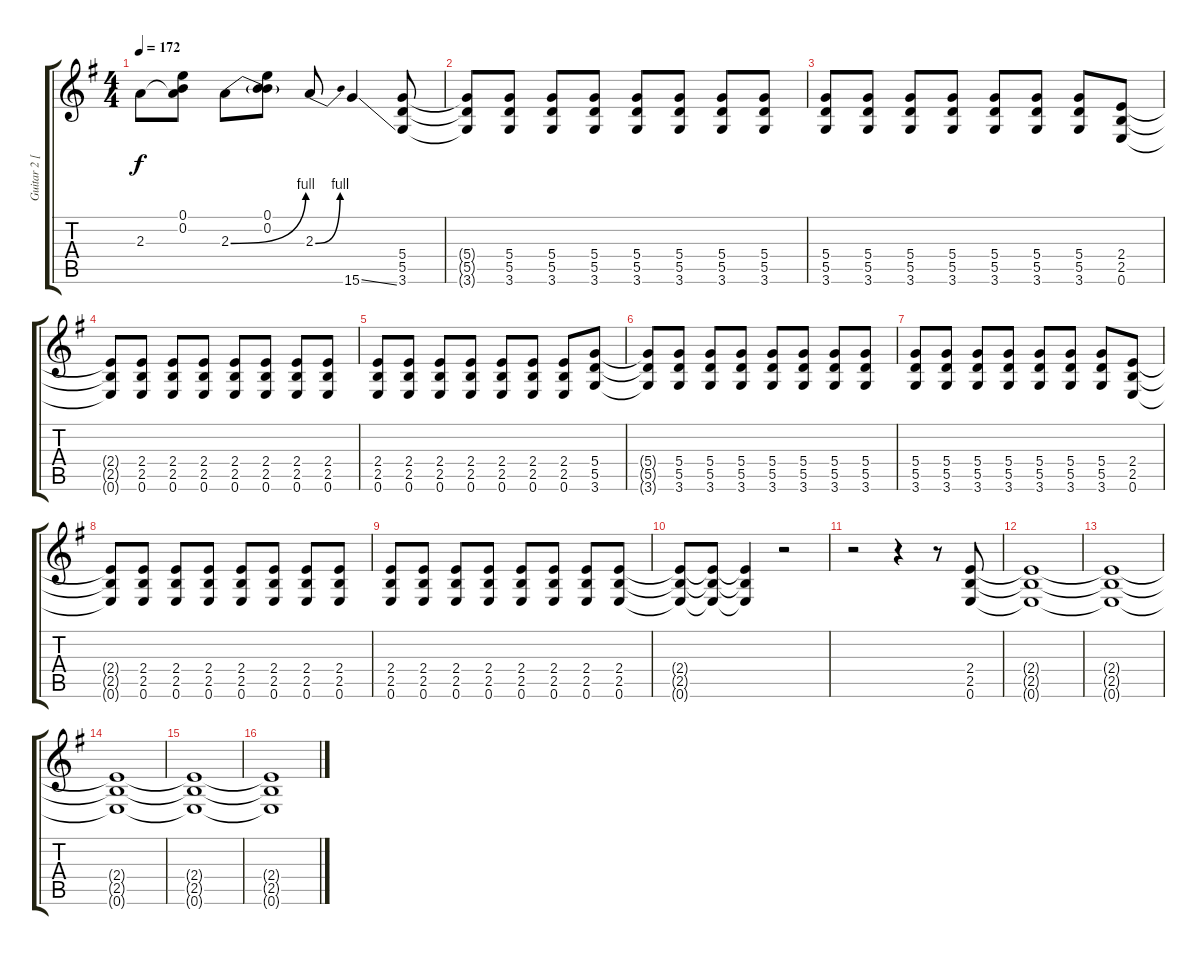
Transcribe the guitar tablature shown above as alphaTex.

\track ("Guitar 2 [Dave]" "Guitar 2 [") {instrument distortionguitar}
\staff {score tabs}
\tuning (E4 B3 G3 D3 A2 E2) {hide}
\ts (4 4)
\tempo 172
\clef g2
\ks g
2.3{t}.8{dy f} (0.1 0.2 2.3{t}).8 2.3{be (bend 0 0 60 4)}.8 (0.1 0.2 2.3{t}).8 2.3{be (bend 0 0 60 4)}.8 15.6{ss}.4 (5.4 5.5 3.6).8 |
(5.4{t} 5.5{t} 3.6{t}).8 (5.4 5.5 3.6).8 (5.4 5.5 3.6).8 (5.4 5.5 3.6).8 (5.4 5.5 3.6).8 (5.4 5.5 3.6).8 (5.4 5.5 3.6).8 (5.4 5.5 3.6).8 |
(5.4 5.5 3.6).8 (5.4 5.5 3.6).8 (5.4 5.5 3.6).8 (5.4 5.5 3.6).8 (5.4 5.5 3.6).8 (5.4 5.5 3.6).8 (5.4 5.5 3.6).8 (2.4 2.5 0.6).8 |
(2.4{t} 2.5{t} 0.6{t}).8 (2.4 2.5 0.6).8 (2.4 2.5 0.6).8 (2.4 2.5 0.6).8 (2.4 2.5 0.6).8 (2.4 2.5 0.6).8 (2.4 2.5 0.6).8 (2.4 2.5 0.6).8 |
(2.4 2.5 0.6).8 (2.4 2.5 0.6).8 (2.4 2.5 0.6).8 (2.4 2.5 0.6).8 (2.4 2.5 0.6).8 (2.4 2.5 0.6).8 (2.4 2.5 0.6).8 (5.4 5.5 3.6).8 |
(5.4{t} 5.5{t} 3.6{t}).8 (5.4 5.5 3.6).8 (5.4 5.5 3.6).8 (5.4 5.5 3.6).8 (5.4 5.5 3.6).8 (5.4 5.5 3.6).8 (5.4 5.5 3.6).8 (5.4 5.5 3.6).8 |
(5.4 5.5 3.6).8 (5.4 5.5 3.6).8 (5.4 5.5 3.6).8 (5.4 5.5 3.6).8 (5.4 5.5 3.6).8 (5.4 5.5 3.6).8 (5.4 5.5 3.6).8 (2.4 2.5 0.6).8 |
(2.4{t} 2.5{t} 0.6{t}).8 (2.4 2.5 0.6).8 (2.4 2.5 0.6).8 (2.4 2.5 0.6).8 (2.4 2.5 0.6).8 (2.4 2.5 0.6).8 (2.4 2.5 0.6).8 (2.4 2.5 0.6).8 |
(2.4 2.5 0.6).8 (2.4 2.5 0.6).8 (2.4 2.5 0.6).8 (2.4 2.5 0.6).8 (2.4 2.5 0.6).8 (2.4 2.5 0.6).8 (2.4 2.5 0.6).8 (2.4 2.5 0.6).8 |
(2.4{t} 2.5{t} 0.6{t}).8{volume 0} (2.4{t} 2.5{t} 0.6{t}).8 (2.4{t} 2.5{t} 0.6{t}).4 r.2 |
r.2 r.4 r.8 (2.4 2.5 0.6).8{volume 12} |
(2.4{t} 2.5{t} 0.6{t}).1{volume 6} |
(2.4{t} 2.5{t} 0.6{t}).1 |
(2.4{t} 2.5{t} 0.6{t}).1 |
(2.4{t} 2.5{t} 0.6{t}).1 |
(2.4{t} 2.5{t} 0.6{t}).1{volume 0}
